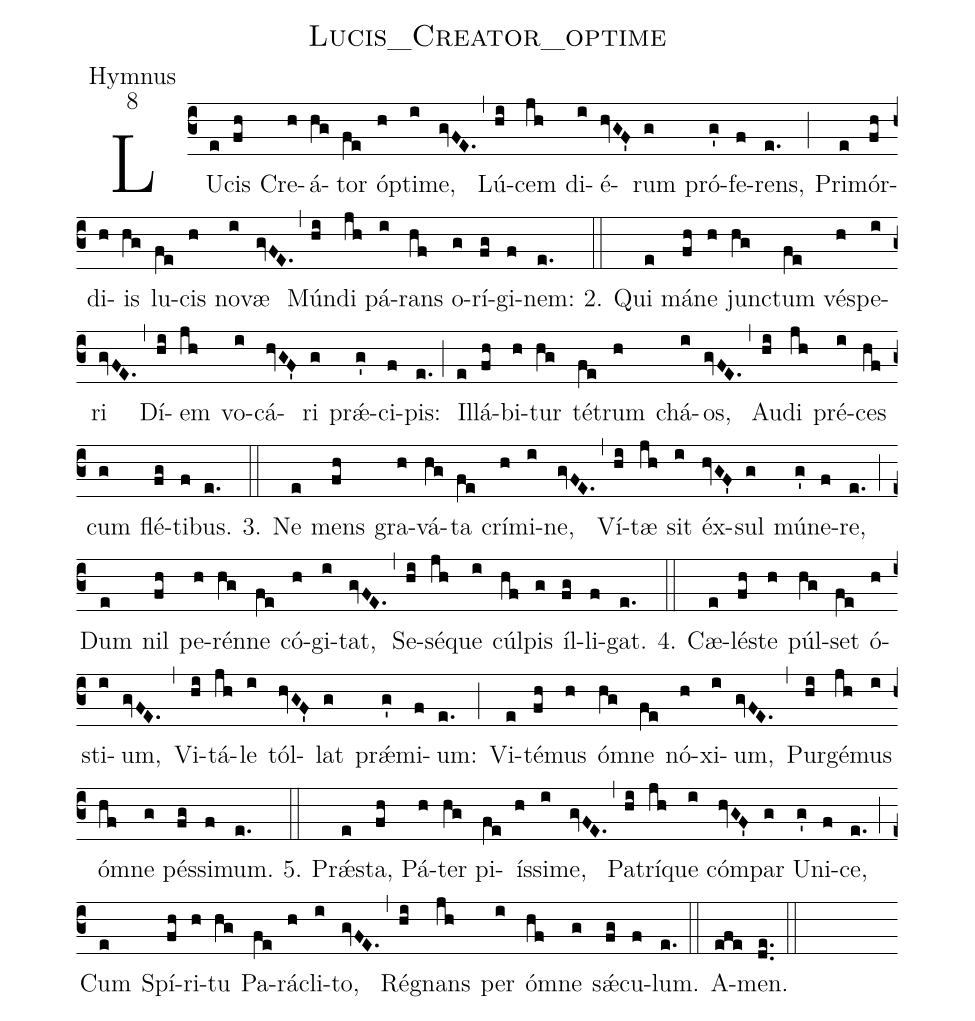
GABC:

name:Lucis_Creator_optime;
office-part:Hymnus;
mode:8;
%%
(c3) LU(e)cis(fh) Cre(h)á(hg)tor(fe) ó(h)pti(i)me,(gvFE.) (,) Lú(hi)cem(jh) di(i)é(hvGF')rum(g) pró(g')fe(f)rens,(e.) (;) Pri(e)mór(fh)di(h)is(hg) lu(fe)cis(h) no(i)væ(gvFE.) (,) Mún(hi)di(jh) pá(i)rans(hf) o(g)rí(fg)gi(f)nem:(e.) (::)

2. Qui(e) má(fh)ne(h) jun(hg)ctum(fe) vé(h)spe(i)ri(gvFE.) (,) Dí(hi)em(jh) vo(i)cá(hvGF')ri(g) prǽ(g')ci(f)pis:(e.) (;) Il(e)lá(fh)bi(h)tur(hg) té(fe)trum(h) chá(i)os,(gvFE.) (,) Au(hi)di(jh) pré(i)ces(hf) cum(g) flé(fg)ti(f)bus.(e.) (::)

3. Ne(e) mens(fh) gra(h)vá(hg)ta(fe) crí(h)mi(i)ne,(gvFE.) (,) Ví(hi)tæ(jh) sit(i) éx(hvGF')sul(g) mú(g')ne(f)re,(e.) (;) Dum(e) nil(fh) pe(h)rén(hg)ne(fe) có(h)gi(i)tat,(gvFE.) (,) Se(hi)sé(jh)que(i) cúl(hf)pis(g) íl(fg)li(f)gat.(e.) 4.(::) Cæ(e)lé(fh)ste(h) púl(hg)set(fe) ó(h)sti(i)um,(gvFE.) (,) Vi(hi)tá(jh)le(i) tól(hvGF')lat(g) prǽ(g')mi(f)um:(e.) (;) Vi(e)té(fh)mus(h) ó(hg)mne(fe) nó(h)xi(i)um,(gvFE.) (,) Pur(hi)gé(jh)mus(i) ó(hf)mne(g) pés(fg)si(f)mum.(e.)

5.(::) Prǽ(e)sta,(fh) Pá(h)ter(hg) pi(fe)ís(h)si(i)me,(gvFE.) (,) Pa(hi)trí(jh)que(i) cóm(hvGF')par(g) U(g')ni(f)ce,(e.) (;) Cum(e) Spí(fh)ri(h)tu(hg) Pa(fe)rá(h)cli(i)to,(gvFE.) (,) Ré(hi)gnans(jh) per(i) ó(hf)mne(g) sǽ(fg)cu(f)lum.(e.) (::) A(efe)men.(de..) (::)
